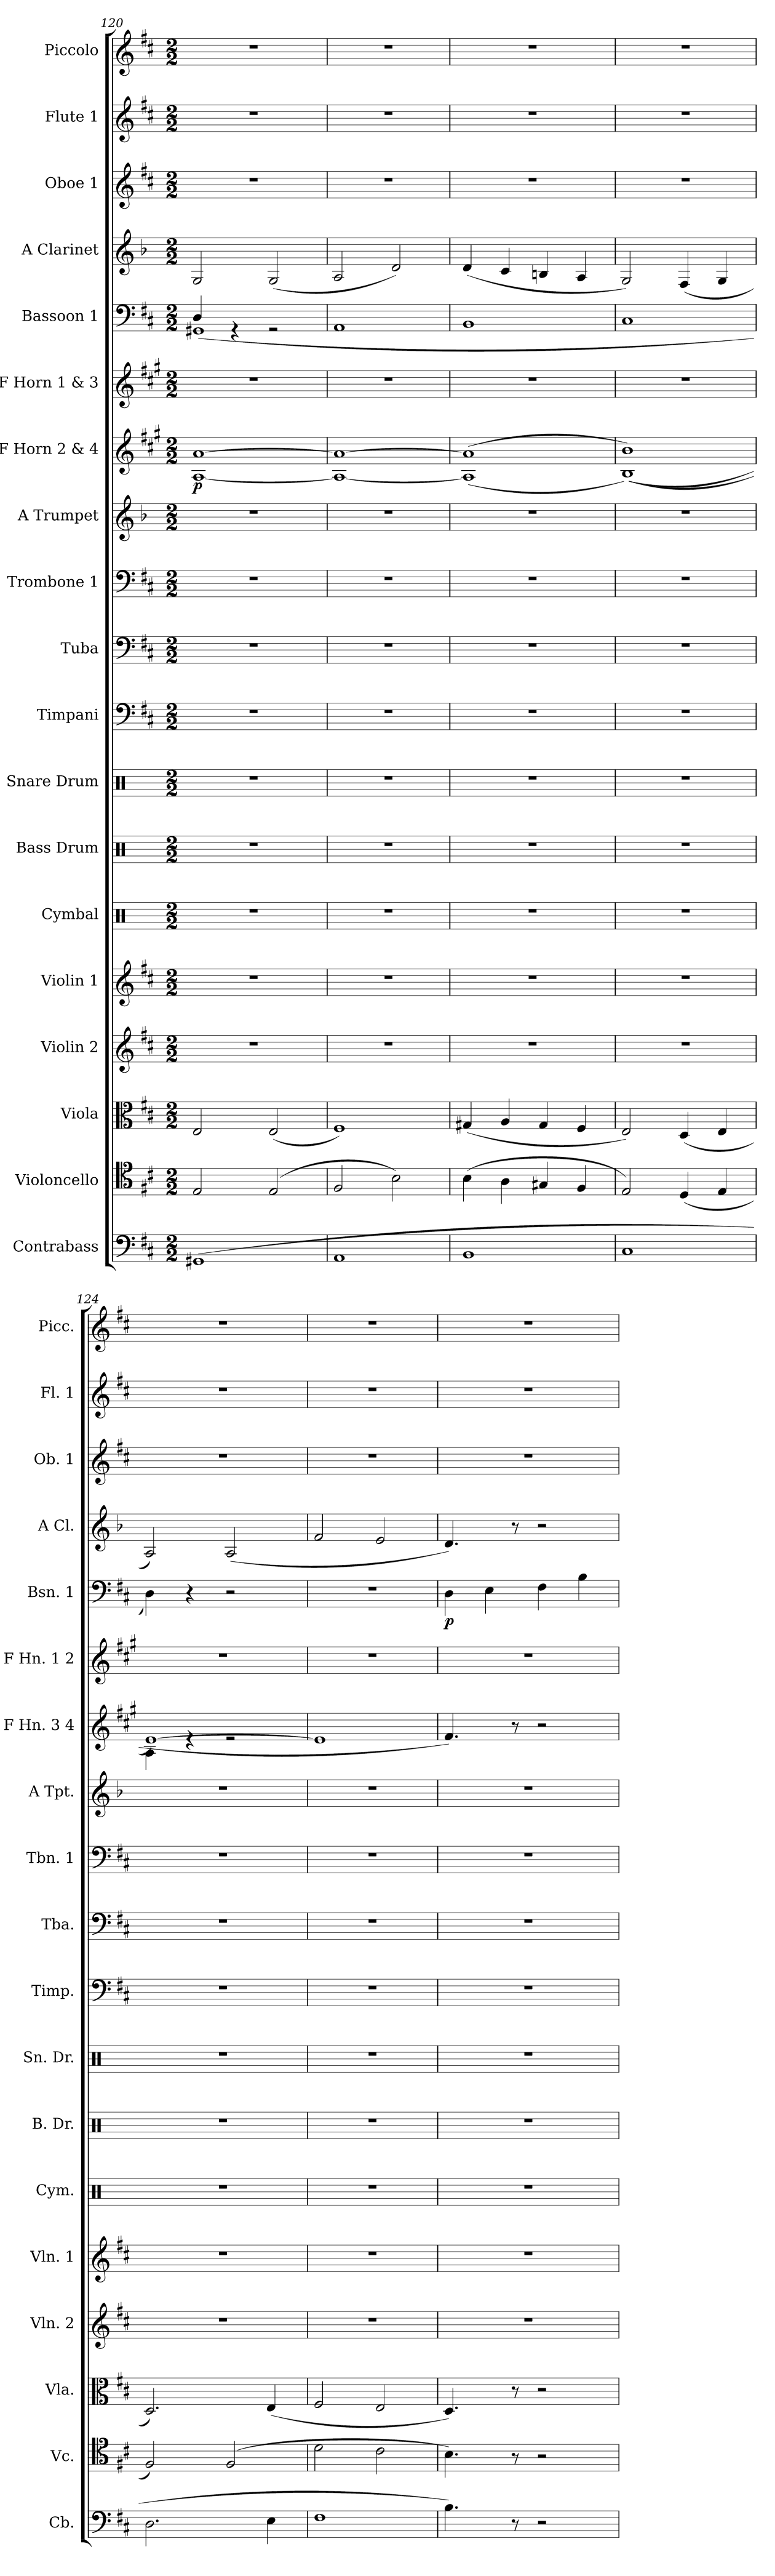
**kern	**kern	**kern	**kern	**kern	**kern	**kern	**kern	**kern	**kern	**kern	**kern	**kern	**dynam	**kern	**kern	**dynam	**kern	**kern	**kern	**kern
*part19	*part18	*part17	*part16	*part15	*part14	*part13	*part12	*part11	*part10	*part9	*part8	*part7	*part7	*part6	*part5	*part5	*part4	*part3	*part2	*part1
*staff19	*staff18	*staff17	*staff16	*staff15	*staff14	*staff13	*staff12	*staff11	*staff10	*staff9	*staff8	*staff7	*staff7	*staff6	*staff5	*staff5	*staff4	*staff3	*staff2	*staff1
*I"Contrabass	*I"Violoncello	*I"Viola	*I"Violin 2	*I"Violin 1	*I"Cymbal	*I"Bass Drum	*I"Snare Drum	*I"Timpani	*I"Tuba	*I"Trombone 1	*I"A Trumpet	*I"F Horn 2 &amp; 4	*	*I"F Horn 1 &amp; 3	*I"Bassoon 1	*	*I"A Clarinet	*I"Oboe 1	*I"Flute 1	*I"Piccolo
*I'Cb.	*I'Vc.	*I'Vla.	*I'Vln. 2	*I'Vln. 1	*I'Cym.	*I'B. Dr.	*I'Sn. Dr.	*I'Timp.	*I'Tba.	*I'Tbn. 1	*I'A Tpt.	*I'F Hn. 3 4	*	*I'F Hn. 1 2	*I'Bsn. 1	*	*I'A Cl.	*I'Ob. 1	*I'Fl. 1	*I'Picc.
*clefF4	*clefC4	*clefC3	*clefG2	*clefG2	*clefX	*clefX	*clefX	*clefF4	*clefF4	*clefF4	*clefG2	*clefG2	*	*clefG2	*clefF4	*	*clefG2	*clefG2	*clefG2	*clefG2
*ITrd7c12	*	*	*	*	*	*	*	*	*	*	*ITrd2c3	*ITrd4c7	*	*ITrd4c7	*	*	*ITrd2c3	*	*	*ITrd-7c-12
*k[f#c#]	*k[f#c#]	*k[f#c#]	*k[f#c#]	*k[f#c#]	*k[]	*k[]	*k[]	*k[f#c#]	*k[f#c#]	*k[f#c#]	*k[f#c#]	*k[f#c#]	*	*k[f#c#]	*k[f#c#]	*	*k[f#c#]	*k[f#c#]	*k[f#c#]	*k[f#c#]
*M2/2	*M2/2	*M2/2	*M2/2	*M2/2	*M2/2	*M2/2	*M2/2	*M2/2	*M2/2	*M2/2	*M2/2	*M2/2	*	*M2/2	*M2/2	*	*M2/2	*M2/2	*M2/2	*M2/2
=120	=120	=120	=120	=120	=120	=120	=120	=120	=120	=120	=120	=120	=120	=120	=120	=120	=120	=120	=120	=120
*	*	*	*	*	*	*	*	*	*	*	*	*	*	*	*^	*	*	*	*	*
!	!	!	!	!	!	!	!	!	!	!	!	!	!LO:DY:b	!	!	!	!	!	!	!	!
(1GGG#X	2E/	2E/	1r	1r	1r	1r	1r	1r	1r	1r	1r	[1D [1d	p	1r	4D/	(1GG#X	.	2E/	1r	1r	1r
.	.	.	.	.	.	.	.	.	.	.	.	.	.	.	4rGG	.	.	.	.	.	.
.	(2E/	(2E/	.	.	.	.	.	.	.	.	.	.	.	.	2rGG	.	.	(2E/	.	.	.
*	*	*	*	*	*	*	*	*	*	*	*	*	*	*	*v	*v	*	*	*	*	*
=121	=121	=121	=121	=121	=121	=121	=121	=121	=121	=121	=121	=121	=121	=121	=121	=121	=121	=121	=121	=121
1AAA	2F#/	1F#)	1r	1r	1r	1r	1r	1r	1r	1r	1r	1D_ 1d_	.	1r	1AA	.	2F#/	1r	1r	1r
.	2B\)	.	.	.	.	.	.	.	.	.	.	.	.	.	.	.	2B/)	.	.	.
!!LO:PB:g=z
=122	=122	=122	=122	=122	=122	=122	=122	=122	=122	=122	=122	=122	=122	=122	=122	=122	=122	=122	=122	=122
1BBB	(4B\	(4G#X/	1r	1r	1r	1r	1r	1r	1r	1r	1r	((>1D] 1d]	.	1r	1BB	.	(4B/	1r	1r	1r
.	4A\	4A/	.	.	.	.	.	.	.	.	.	.	.	.	.	.	4A/	.	.	.
.	4G#X/	4G#/	.	.	.	.	.	.	.	.	.	.	.	.	.	.	4G#X/	.	.	.
.	4F#/	4F#/	.	.	.	.	.	.	.	.	.	.	.	.	.	.	4F#/	.	.	.
=123	=123	=123	=123	=123	=123	=123	=123	=123	=123	=123	=123	=123	=123	=123	=123	=123	=123	=123	=123	=123
1CC#	2E/)	2E/)	1r	1r	1r	1r	1r	1r	1r	1r	1r	((1E 1e))	.	1r	1C#	.	2E/)	1r	1r	1r
.	(4D/	(4D/	.	.	.	.	.	.	.	.	.	.	.	.	.	.	(4D/	.	.	.
.	4E/	4E/	.	.	.	.	.	.	.	.	.	.	.	.	.	.	4E/	.	.	.
=124	=124	=124	=124	=124	=124	=124	=124	=124	=124	=124	=124	=124	=124	=124	=124	=124	=124	=124	=124	=124
*	*	*	*	*	*	*	*	*	*	*	*	*^	*	*	*	*	*	*	*	*
2.DD\	2F#/)	2.D/)	1r	1r	1r	1r	1r	1r	1r	1r	1r	[1A)	4D\	.	1r	4D\)	.	2F#/)	1r	1r	1r
.	.	.	.	.	.	.	.	.	.	.	.	.	4re	.	.	4r	.	.	.	.	.
.	(2F#/	.	.	.	.	.	.	.	.	.	.	.	2re	.	.	2r	.	(2F#/	.	.	.
4EE\	.	(4E/	.	.	.	.	.	.	.	.	.	.	.	.	.	.	.	.	.	.	.
*	*	*	*	*	*	*	*	*	*	*	*	*v	*v	*	*	*	*	*	*	*	*
=125	=125	=125	=125	=125	=125	=125	=125	=125	=125	=125	=125	=125	=125	=125	=125	=125	=125	=125	=125	=125
1FF#	2d\	2F#/	1r	1r	1r	1r	1r	1r	1r	1r	1r	1A]	.	1r	1r	.	2d/	1r	1r	1r
.	2c#\	2E/	.	.	.	.	.	.	.	.	.	.	.	.	.	.	2c#/	.	.	.
=126	=126	=126	=126	=126	=126	=126	=126	=126	=126	=126	=126	=126	=126	=126	=126	=126	=126	=126	=126	=126
!	!	!	!	!	!	!	!	!	!	!	!	!	!	!	!	!LO:DY:b	!	!	!	!
4.BB\)	4.B\)	4.D/)	1r	1r	1r	1r	1r	1r	1r	1r	1r	4.B/)	.	1r	4D\	p	4.B/)	1r	1r	1r
.	.	.	.	.	.	.	.	.	.	.	.	.	.	.	4E\	.	.	.	.	.
8r	8r	8r	.	.	.	.	.	.	.	.	.	8r	.	.	.	.	8r	.	.	.
2r	2r	2r	.	.	.	.	.	.	.	.	.	2r	.	.	4F#\	.	2r	.	.	.
.	.	.	.	.	.	.	.	.	.	.	.	.	.	.	4B\	.	.	.	.	.
=	=	=	=	=	=	=	=	=	=	=	=	=	=	=	=	=	=	=	=	=
*-	*-	*-	*-	*-	*-	*-	*-	*-	*-	*-	*-	*-	*-	*-	*-	*-	*-	*-	*-	*-
